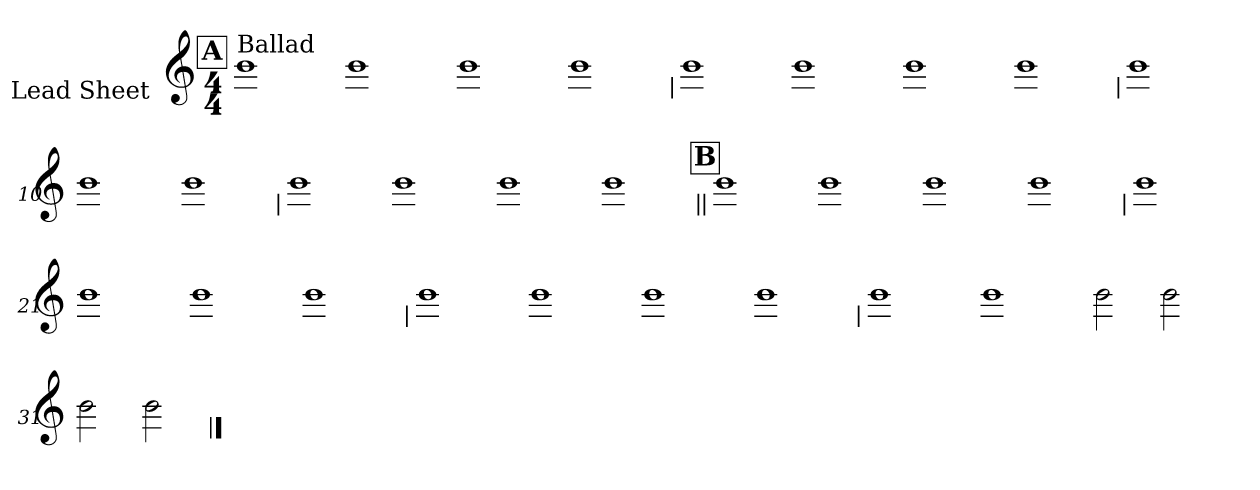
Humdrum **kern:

**kern
*part1
*staff1
*I"Lead Sheet
*stria0
*clefG2
*k[]
*C:
*M4/4
!!LO:REH:place=s1:a:t=A
=1||
!LO:TX:a:t=Ballad
1b
=2-
1b
=3-
1b
=4-
1b
!!LO:LB:g=z
=5
1b
=6-
1b
=7-
1b
=8-
1b
!!LO:LB:g=z
=9
1b
=10-
1b
=11-
1b
!!LO:LB:g=z
=12
1b
=13-
1b
=14-
1b
=15-
1b
!!LO:LB:g=z
!!LO:REH:place=s1:a:t=B
=16||
1b
=17-
1b
=18-
1b
=19-
1b
!!LO:LB:g=z
=20
1b
=21-
1b
=22-
1b
=23-
1b
!!LO:LB:g=z
=24
1b
=25-
1b
=26-
1b
=27-
1b
!!LO:LB:g=z
=28
1b
=29-
1b
=30-
2b
2b
=31-
2b
2b
==
*-
